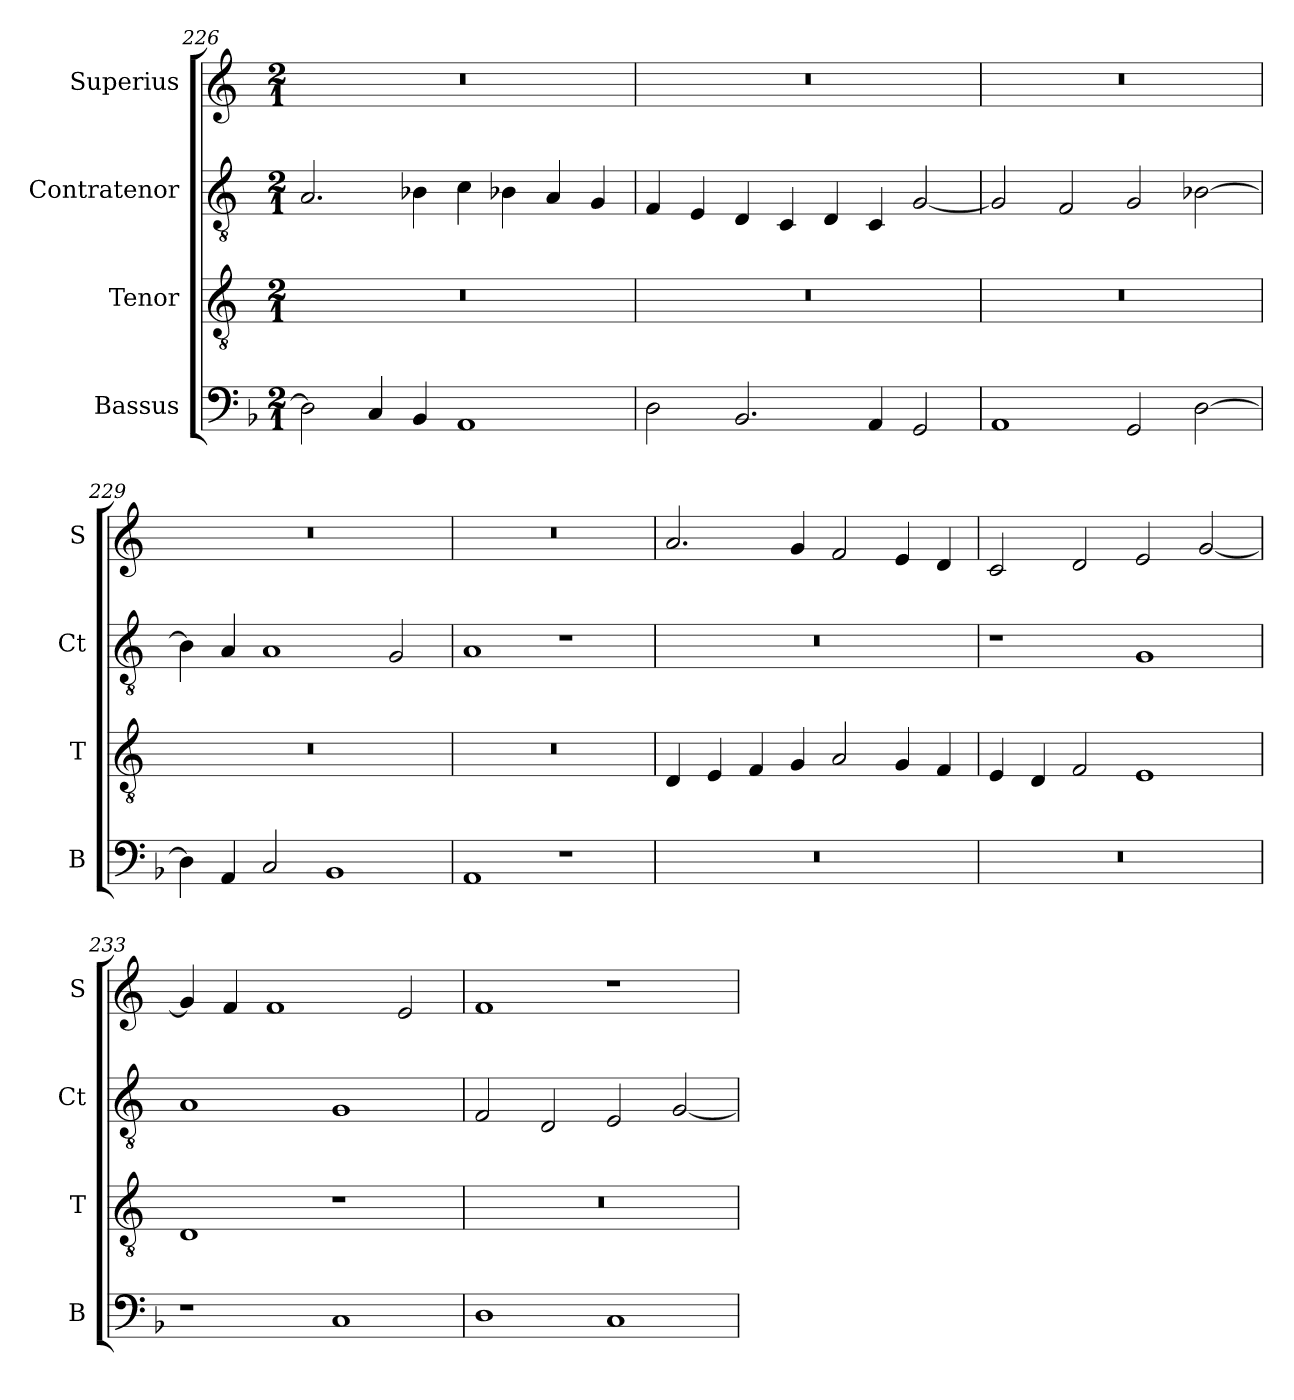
**kern	**kern	**kern	**kern
*part4	*part3	*part2	*part1
*staff4	*staff3	*staff2	*staff1
*I"Bassus	*I"Tenor	*I"Contratenor	*I"Superius
*I'B	*I'T	*I'Ct	*I'S
*clefF4	*clefGv2	*clefGv2	*clefG2
*k[b-]	*k[]	*k[]	*k[]
*M2/1	*M2/1	*M2/1	*M2/1
=226	=226	=226	=226
2D\]	0r	2.A/	0r
4C/	.	.	.
4BB-/	.	4B-X\	.
1AA	.	4c\	.
.	.	4B-X\	.
.	.	4A/	.
.	.	4G/	.
=227	=227	=227	=227
2D\	0r	4F/	0r
.	.	4E/	.
2.BB-/	.	4D/	.
.	.	4C/	.
.	.	4D/	.
4AA/	.	4C/	.
2GG/	.	[2G/	.
=228	=228	=228	=228
1AA	0r	2G/]	0r
.	.	2F/	.
2GG/	.	2G/	.
[2D\	.	[2B-X\	.
=229	=229	=229	=229
4D\]	0r	4B-\]	0r
4AA/	.	4A/	.
2C/	.	1A	.
1BB-	.	.	.
.	.	2G/	.
=230	=230	=230	=230
1AA	0r	1A	0r
1r	.	1r	.
=231	=231	=231	=231
0r	4D/	0r	2.a/
.	4E/	.	.
.	4F/	.	.
.	4G/	.	4g/
.	2A/	.	2f/
.	4G/	.	4e/
.	4F/	.	4d/
=232	=232	=232	=232
0r	4E/	1r	2c/
.	4D/	.	.
.	2F/	.	2d/
.	1E	1G	2e/
.	.	.	[2g/
=233	=233	=233	=233
1r	1D	1A	4g/]
.	.	.	4f/
.	.	.	1f
1C	1r	1G	.
.	.	.	2e/
=234	=234	=234	=234
1D	0r	2F/	1f
.	.	2D/	.
1C	.	2E/	1r
.	.	[2G/	.
=	=	=	=
*-	*-	*-	*-
